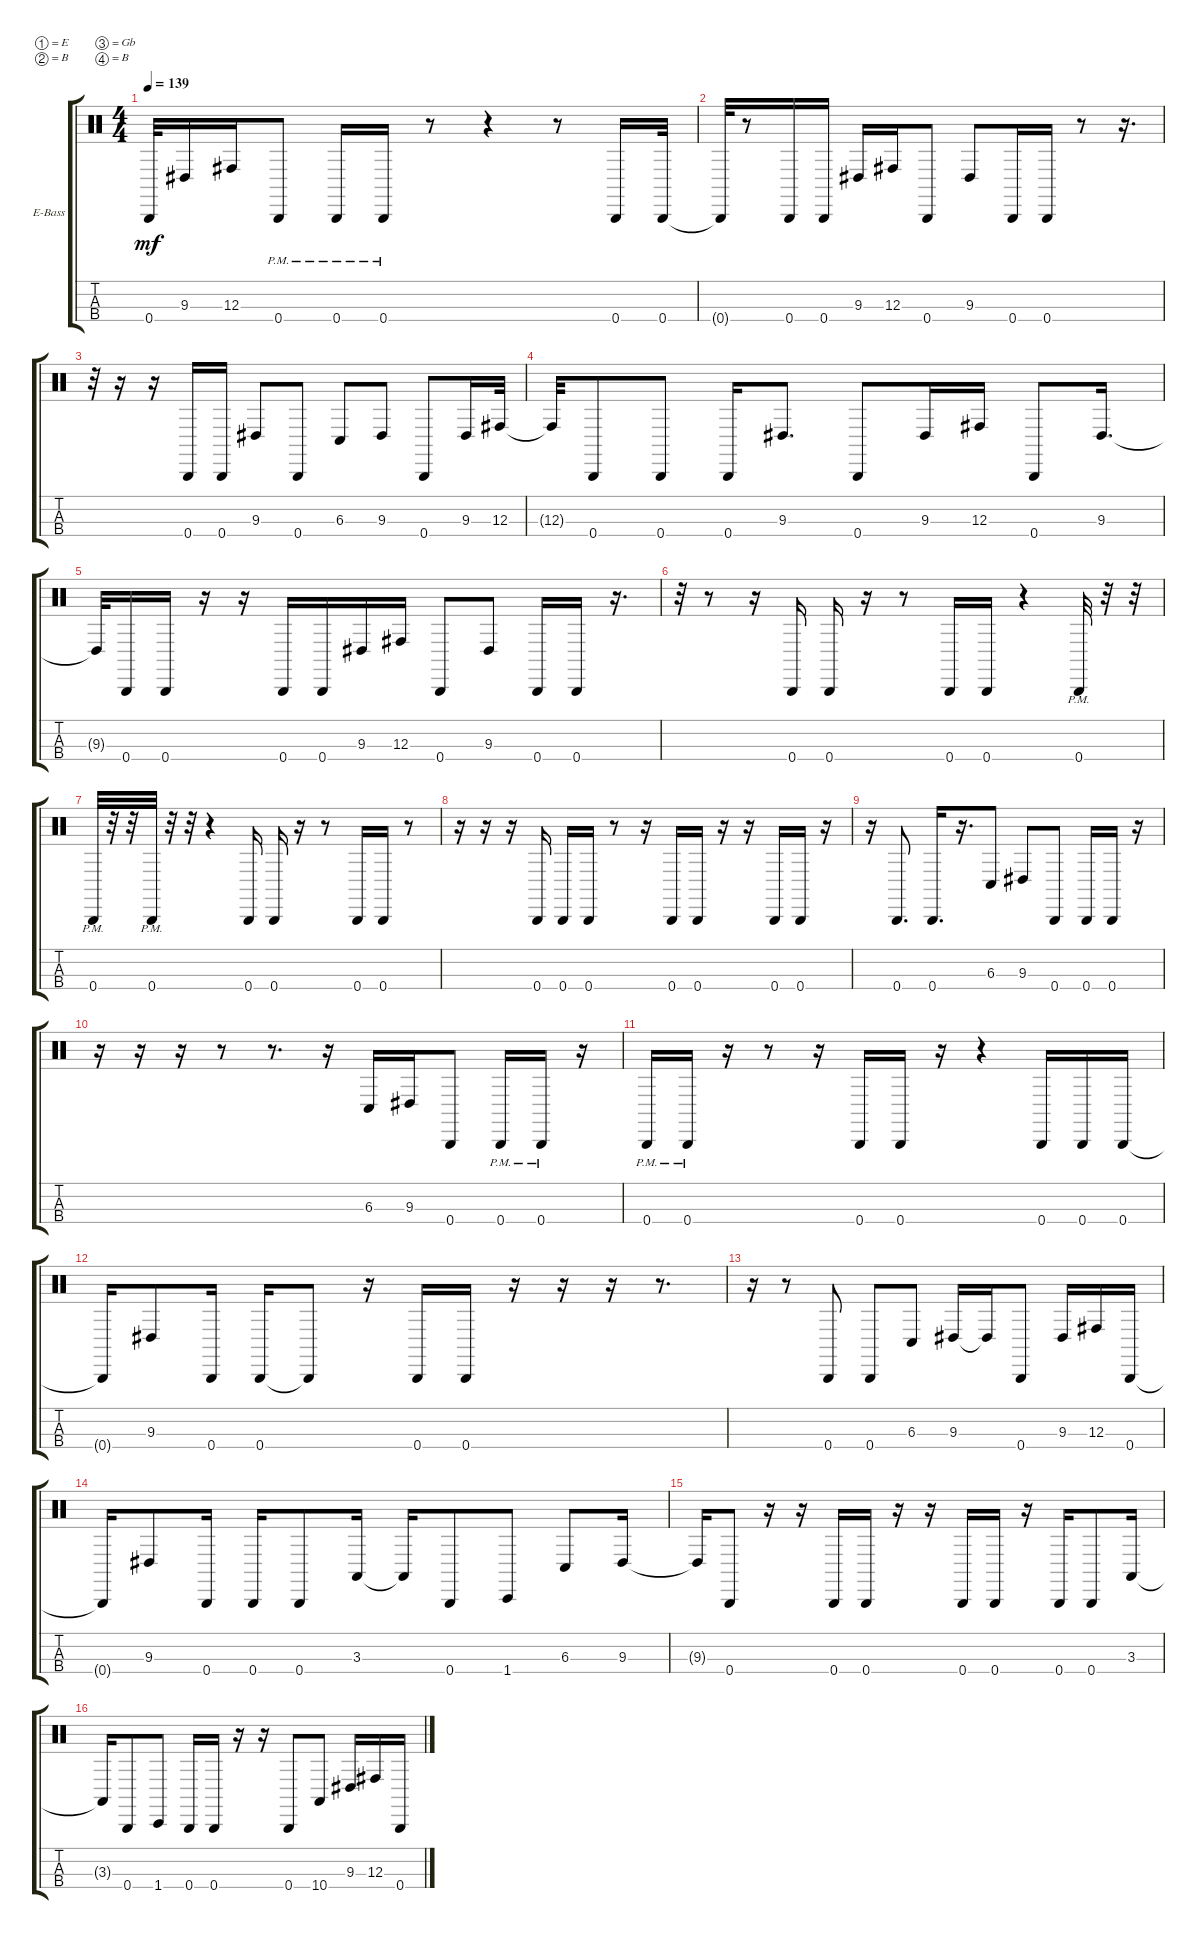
\bracketExtendMode groupsimilarinstruments
\firstSystemTrackNameOrientation horizontal
\otherSystemsTrackNameOrientation horizontal
\track ("Electric Bass" "E-Bass") {instrument electricbassfinger}
\staff {score tabs}
\tuning (E2 B1 Gb1 B0)
\ts (4 4)
\tempo 139
\clef neutral
\scale
0.333333
\ks c
0.4{t}.32{dy mf} 9.3.16 12.3.16 0.4{pm}.8 0.4{pm}.16 0.4{pm}.16 r.8 r.4 r.8 0.4.16 0.4.32 |
\scale
0.333333 0.4{t}.32 r.8 0.4.16 0.4.16 9.3.16 12.3.16 0.4.8 9.3.8 0.4.16 0.4.16 r.8 r.16{d} |
\scale
0.333333 r.32 r.16 r.16 0.4.16 0.4.16 9.3.8 0.4.8 6.3.8 9.3.8 0.4.8 9.3.16 12.3.32 |
\scale
0.333333 12.3{t}.32 0.4.8 0.4.8 0.4.16 9.3.8{d} 0.4.8 9.3.16 12.3.16 0.4.8 9.3.16{d} |
\scale
0.333333 9.3{t}.32 0.4.16 0.4.16 r.16 r.16 0.4.16 0.4.16 9.3.16 12.3.16 0.4.8 9.3.8 0.4.16 0.4.16 r.16{d} |
\scale
0.333333 r.32 r.8 r.16 0.4.16 0.4.16 r.16 r.8 0.4.16 0.4.16 r.4 0.4{pm}.32 r.32 r.32 |
\scale
0.333333 0.4{pm}.32 r.32 r.32 0.4{pm}.32 r.32 r.32 r.4 0.4.16 0.4.16 r.16 r.8 0.4.16 0.4.16 r.8 |
\scale
0.333333 r.16 r.16 r.16 0.4.16 0.4.16 0.4.16 r.8 r.16 0.4.16 0.4.16 r.16 r.16 0.4.16 0.4.16 r.16 |
\scale
0.333333 r.16 0.4.8{d} 0.4.16{d} r.16{d} 6.3.8 9.3.8 0.4.8 0.4.16 0.4.16 r.16 |
\scale
0.333333 r.16 r.16 r.16 r.8 r.8{d} r.16 6.3.16 9.3.16 0.4.8 0.4{pm}.16 0.4{pm}.16 r.16 |
\scale
0.333333 0.4{pm}.16 0.4{pm}.16 r.16 r.8 r.16 0.4.16 0.4.16 r.16 r.4 0.4.16 0.4.16 0.4.16 |
\scale
0.333333 0.4{t}.16 9.3.8 0.4.16 0.4.16 0.4{t}.8 r.16 0.4.16 0.4.16 r.16 r.16 r.16 r.8{d} |
\scale
0.333333 r.16 r.8 0.4.8 0.4.8 6.3.8 9.3.16 9.3{t}.16 0.4.8 9.3.16 12.3.16 0.4.16 |
\scale
0.333333 0.4{t}.16 9.3.8 0.4.16 0.4.16 0.4.8 3.3.16 3.3{t}.16 0.4.8 1.4.8 6.3.8 9.3.16 |
\scale
0.333333 9.3{t}.16 0.4.8 r.16 r.16 0.4.16 0.4.16 r.16 r.16 0.4.16 0.4.16 r.16 0.4.16 0.4.8 3.3.16 |
\scale
0.333333 3.3{t}.16 0.4.8 1.4.8 0.4.16 0.4.16 r.16 r.16 0.4.8 10.4.8 9.3.16 12.3.16 0.4.16
